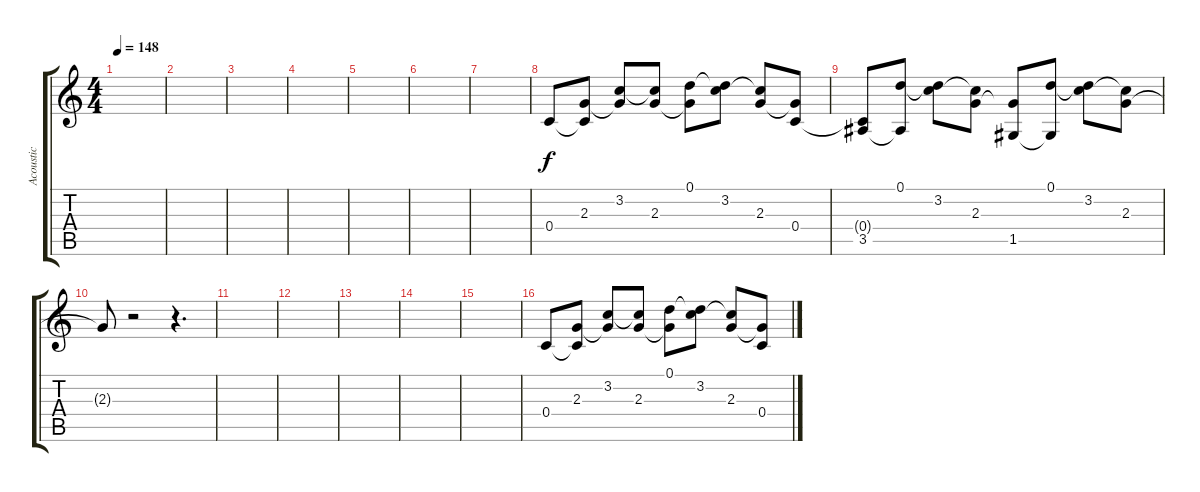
\track ("Acoustic" "Acoustic") {instrument acousticguitarsteel}
\staff {score tabs}
\tuning (D4 A3 F3 C3 G2 D2) {hide}
\ts (4 4)
\tempo 148
\clef g2
\ks c
|
|
|
|
|
|
|
0.4.8 (2.3 0.4{t}).8 (3.2 2.3{t}).8 (3.2{t} 2.3).8 (0.1 2.3{t}).8 (0.1{t} 3.2).8 (3.2{t} 2.3).8 (2.3{t} 0.4).8 |
(0.4{t} 3.5).8 (0.1 3.5{t}).8 (0.1{t} 3.2).8 (3.2{t} 2.3).8 (2.3{t} 1.5).8 (0.1 1.5{t}).8 (0.1{t} 3.2).8 (3.2{t} 2.3).8 |
2.3{t}.8 r.2 r.4{d} |
|
|
|
|
|
0.4.8 (2.3 0.4{t}).8 (3.2 2.3{t}).8 (3.2{t} 2.3).8 (0.1 2.3{t}).8 (0.1{t} 3.2).8 (3.2{t} 2.3).8 (2.3{t} 0.4).8
